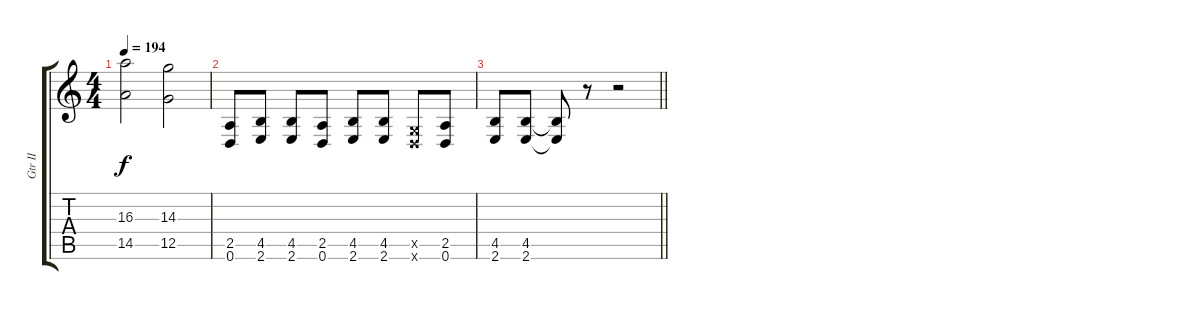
\track ("Gtr II" "Gtr II") {instrument overdrivenguitar}
\staff {score tabs}
\tuning (D4 A3 F3 C3 G2 D2) {hide}
\ts (4 4)
\tempo 194
\clef g2
\ks c
(16.3 14.5).2{dy f} (14.3 12.5).2 |
(2.5 0.6).8 (4.5 2.6).8 (4.5 2.6).8 (2.5 0.6).8 (4.5 2.6).8 (4.5 2.6).8 (0.5{x} 0.6{x}).8 (2.5 0.6).8 |
\barLineRight lightlight
(4.5 2.6).8 (4.5 2.6).8 (4.5{t} 2.6{t}).8 r.8 r.2
